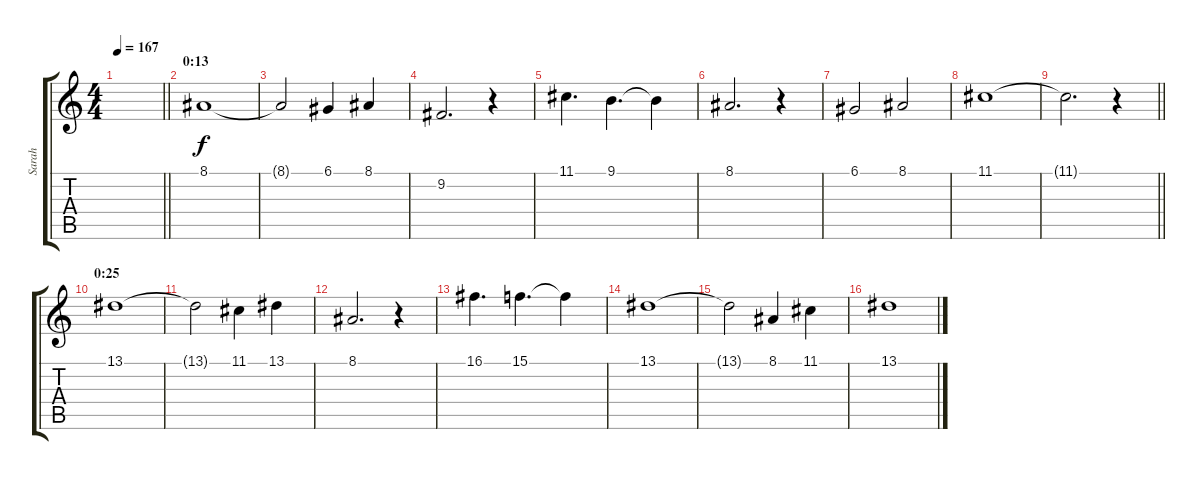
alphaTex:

\track ("Sarah" "Sarah") {instrument choiraahs}
\staff {score tabs}
\tuning (D4 A3 F3 C3 G2 D2) {hide}
\ts (4 4)
\tempo 167
\clef g2
\barLineRight lightlight
\ks c
|
\section ("" "0:13")
8.1.1 |
8.1{t}.2 6.1.4 8.1.4 |
9.2.2{d} r.4 |
11.1.4{d} 9.1.4{d} 9.1{t}.4 |
8.1.2{d} r.4 |
6.1.2 8.1.2 |
11.1.1 |
\barLineRight lightlight
11.1{t}.2{d} r.4 |
\section ("" "0:25")
13.1.1 |
13.1{t}.2 11.1.4 13.1.4 |
8.1.2{d} r.4 |
16.1.4{d} 15.1.4{d} 15.1{t}.4 |
13.1.1 |
13.1{t}.2 8.1.4 11.1.4 |
13.1.1
